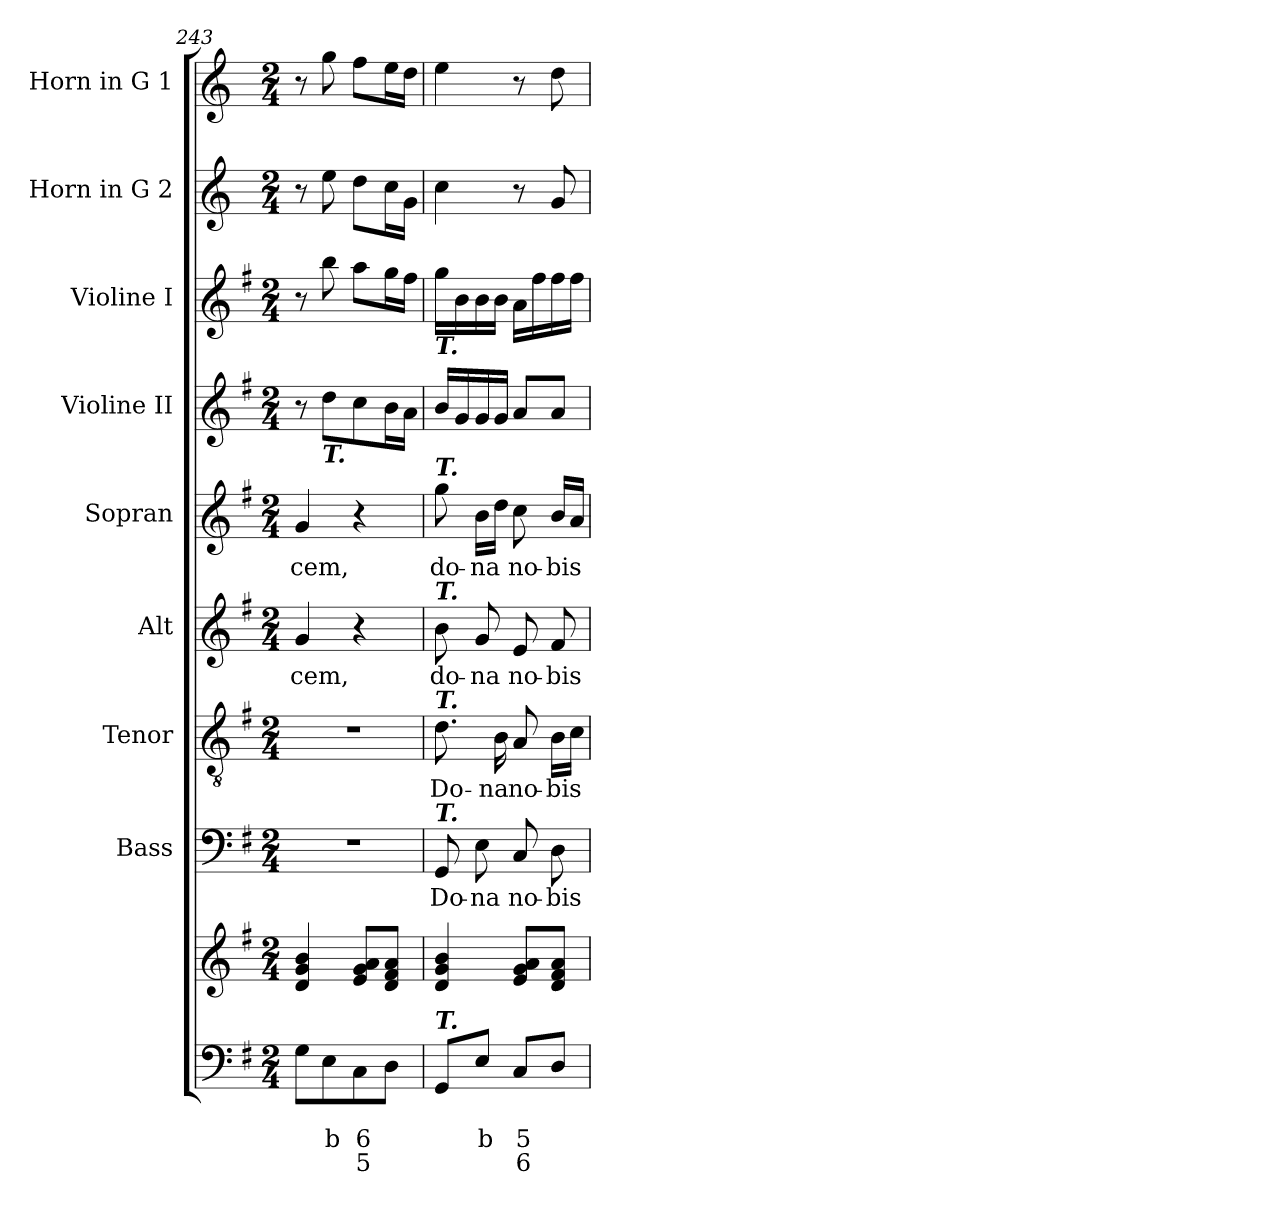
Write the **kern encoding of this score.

**kern	**text	**text	**text	**kern	**kern	**text	**kern	**text	**kern	**text	**kern	**text	**kern	**kern	**kern	**kern
*part9	*part9	*part9	*part9	*part9	*part8	*part8	*part7	*part7	*part6	*part6	*part5	*part5	*part4	*part3	*part2	*part1
*staff10	*staff10	*staff10	*staff10	*staff9	*staff8	*staff8	*staff7	*staff7	*staff6	*staff6	*staff5	*staff5	*staff4	*staff3	*staff2	*staff1
*	*	*	*	*	*I"Bass	*	*I"Tenor	*	*I"Alt	*	*I"Sopran	*	*I"Violine II	*I"Violine I	*I"Horn in G 2	*I"Horn in G 1
*	*	*	*	*	*I'B.	*	*I'T.	*	*I'A.	*	*I'S.	*	*I'Vl. II	*I'Vl. I	*	*
*clefF4	*	*	*	*clefG2	*clefF4	*	*clefGv2	*	*clefG2	*	*clefG2	*	*clefG2	*clefG2	*clefG2	*clefG2
*	*	*	*	*	*	*	*	*	*	*	*	*	*	*	*ITrd3c5	*ITrd3c5
*k[f#]	*	*	*	*k[f#]	*k[f#]	*	*k[f#]	*	*k[f#]	*	*k[f#]	*	*k[f#]	*k[f#]	*k[f#]	*k[f#]
*G:	*	*	*	*G:	*G:	*	*G:	*	*G:	*	*G:	*	*G:	*G:	*G:	*G:
*M2/4	*	*	*	*M2/4	*M2/4	*	*M2/4	*	*M2/4	*	*M2/4	*	*M2/4	*M2/4	*M2/4	*M2/4
=243	=243	=243	=243	=243	=243	=243	=243	=243	=243	=243	=243	=243	=243	=243	=243	=243
!	!	!	!	!	!	!	!	!	!	!LO:LY:b	!	!LO:LY:b	!	!	!	!
8G\L	.	.	.	4d/ 4g/ 4b/	2r	.	2r	.	4g/	-cem,	4g/	-cem,	8r	8r	8r	8r
!	!	!	!	!	!	!	!	!	!	!	!	!	!LO:TX:b:Bi:t=T.	!	!	!
!	!	!LO:LY:b	!	!	!	!	!	!	!	!	!	!	!	!	!	!
8E\	.	b	.	.	.	.	.	.	.	.	.	.	8dd\L	8bb\	8b\	8dd\
!	!	!LO:LY:b	!LO:LY:b	!	!	!	!	!	!	!	!	!	!	!	!	!
8C\	.	6	5	8e/ 8g/ 8a/L	.	.	.	.	4r	.	4r	.	8cc\	8aa\L	8a\L	8cc\L
8D\J	.	.	.	8d/ 8f#/ 8a/J	.	.	.	.	.	.	.	.	16b\L	16gg\L	16g\L	16b\L
.	.	.	.	.	.	.	.	.	.	.	.	.	16a\JJ	16ff#\JJ	16d\JJ	16a\JJ
!!LO:LB:g=z
=244	=244	=244	=244	=244	=244	=244	=244	=244	=244	=244	=244	=244	=244	=244	=244	=244
!	!	!	!	!	!	!	!	!	!	!	!	!	!	!LO:TX:b:Bi:t=T.	!	!
!	!	!	!	!	!	!	!	!	!	!	!LO:TX:a:Bi:t=T.	!	!	!	!	!
!	!	!	!	!	!	!	!	!	!LO:TX:a:Bi:t=T.	!	!	!	!	!	!	!
!	!	!	!	!	!	!	!LO:TX:a:Bi:t=T.	!	!	!	!	!	!	!	!	!
!	!	!	!	!	!LO:TX:a:Bi:t=T.	!	!	!	!	!	!	!	!	!	!	!
!LO:TX:a:Bi:t=T.	!	!	!	!	!	!	!	!	!	!	!	!	!	!	!	!
!	!	!	!	!	!	!LO:LY:b	!	!LO:LY:b	!	!LO:LY:b	!	!LO:LY:b	!	!	!	!
8GG/L	.	.	.	4d/ 4g/ 4b/	8GG/	Do-	8.d\	Do-	8b\	do-	8gg\	do-	16b/LL	16gg\LL	4g\	4b\
.	.	.	.	.	.	.	.	.	.	.	.	.	16g/	16b\	.	.
!	!	!LO:LY:b	!	!	!	!LO:LY:b	!	!	!	!LO:LY:b	!	!LO:LY:b	!	!	!	!
8E/J	.	b	.	.	8E\	-na	.	.	8g/	-na	16b\LL	-na	16g/	16b\	.	.
!	!	!	!	!	!	!	!	!LO:LY:b	!	!	!	!	!	!	!	!
.	.	.	.	.	.	.	16B\	-na	.	.	16dd\JJ	.	16g/JJ	16b\JJ	.	.
!	!	!LO:LY:b	!LO:LY:b	!	!	!LO:LY:b	!	!LO:LY:b	!	!LO:LY:b	!	!LO:LY:b	!	!	!	!
8C/L	.	5	6	8e/ 8g/ 8a/L	8C/	no-	8A/	no-	8e/	no-	8cc\	no-	8a/L	16a\LL	8r	8r
.	.	.	.	.	.	.	.	.	.	.	.	.	.	16ff#\	.	.
!	!	!	!	!	!	!LO:LY:b	!	!LO:LY:b	!	!LO:LY:b	!	!LO:LY:b	!	!	!	!
8D/J	.	.	.	8d/ 8f#/ 8a/J	8D\	-bis	16B\LL	-bis	8f#/	-bis	16b/LL	-bis	8a/J	16ff#\	8d/	8a\
.	.	.	.	.	.	.	16c\JJ	.	.	.	16a/JJ	.	.	16ff#\JJ	.	.
=	=	=	=	=	=	=	=	=	=	=	=	=	=	=	=	=
*-	*-	*-	*-	*-	*-	*-	*-	*-	*-	*-	*-	*-	*-	*-	*-	*-
